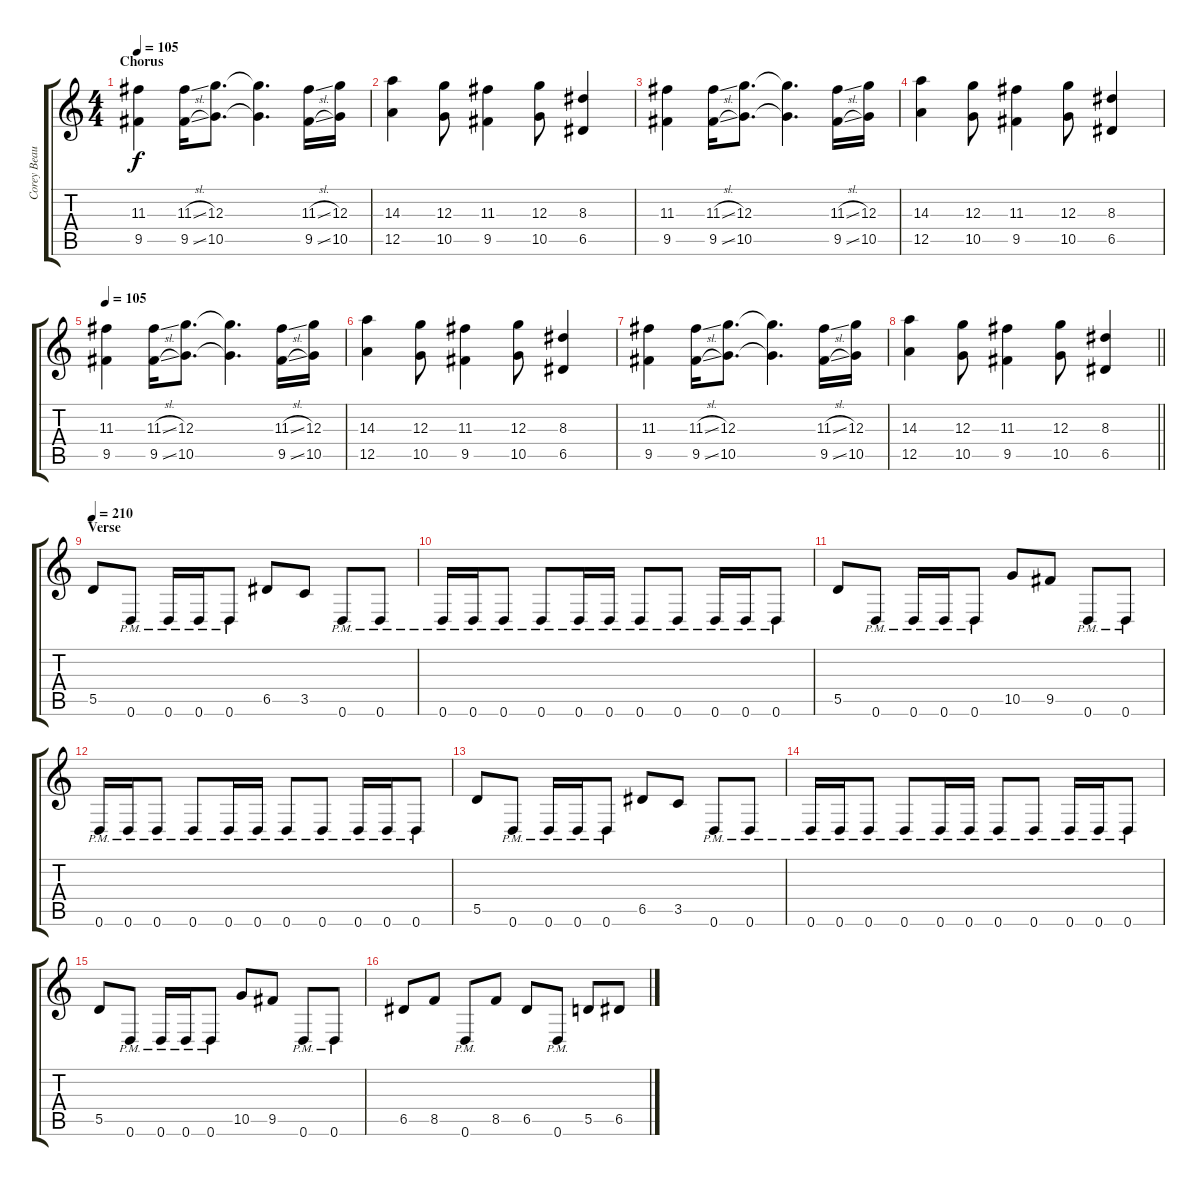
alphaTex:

\track ("Corey Beaulieu" "Corey Beau") {instrument overdrivenguitar}
\staff {score tabs}
\tuning (E4 B3 G3 D3 A2 D2) {hide}
\ts (4 4)
\section ("" "Chorus")
\tempo 105
\clef g2
\ks c
(11.3 9.5).4{dy f} (11.3{sl} 9.5{sl}).16 (12.3 10.5).8{d} (12.3{t} 10.5{t}).4{d} (11.3{sl} 9.5{sl}).16 (12.3 10.5).16 |
(14.3 12.5).4 (12.3 10.5).8 (11.3 9.5).4 (12.3 10.5).8 (8.3 6.5).4 |
(11.3 9.5).4 (11.3{sl} 9.5{sl}).16 (12.3 10.5).8{d} (12.3{t} 10.5{t}).4{d} (11.3{sl} 9.5{sl}).16 (12.3 10.5).16 |
(14.3 12.5).4 (12.3 10.5).8 (11.3 9.5).4 (12.3 10.5).8 (8.3 6.5).4 |
\tempo 105
(11.3 9.5).4 (11.3{sl} 9.5{sl}).16 (12.3 10.5).8{d} (12.3{t} 10.5{t}).4{d} (11.3{sl} 9.5{sl}).16 (12.3 10.5).16 |
(14.3 12.5).4 (12.3 10.5).8 (11.3 9.5).4 (12.3 10.5).8 (8.3 6.5).4 |
(11.3 9.5).4 (11.3{sl} 9.5{sl}).16 (12.3 10.5).8{d} (12.3{t} 10.5{t}).4{d} (11.3{sl} 9.5{sl}).16 (12.3 10.5).16 |
\barLineRight lightlight
(14.3 12.5).4 (12.3 10.5).8 (11.3 9.5).4 (12.3 10.5).8 (8.3 6.5).4 |
\section ("" "Verse")
\tempo 210
5.5.8 0.6{pm}.8 0.6{pm}.16 0.6{pm}.16 0.6{pm}.8 6.5.8 3.5.8 0.6{pm}.8 0.6{pm}.8 |
0.6{pm}.16 0.6{pm}.16 0.6{pm}.8 0.6{pm}.8 0.6{pm}.16 0.6{pm}.16 0.6{pm}.8 0.6{pm}.8 0.6{pm}.16 0.6{pm}.16 0.6{pm}.8 |
5.5.8 0.6{pm}.8 0.6{pm}.16 0.6{pm}.16 0.6{pm}.8 10.5.8 9.5.8 0.6{pm}.8 0.6{pm}.8 |
0.6{pm}.16 0.6{pm}.16 0.6{pm}.8 0.6{pm}.8 0.6{pm}.16 0.6{pm}.16 0.6{pm}.8 0.6{pm}.8 0.6{pm}.16 0.6{pm}.16 0.6{pm}.8 |
5.5.8 0.6{pm}.8 0.6{pm}.16 0.6{pm}.16 0.6{pm}.8 6.5.8 3.5.8 0.6{pm}.8 0.6{pm}.8 |
0.6{pm}.16 0.6{pm}.16 0.6{pm}.8 0.6{pm}.8 0.6{pm}.16 0.6{pm}.16 0.6{pm}.8 0.6{pm}.8 0.6{pm}.16 0.6{pm}.16 0.6{pm}.8 |
5.5.8 0.6{pm}.8 0.6{pm}.16 0.6{pm}.16 0.6{pm}.8 10.5.8 9.5.8 0.6{pm}.8 0.6{pm}.8 |
6.5.8 8.5.8 0.6{pm}.8 8.5.8 6.5.8 0.6{pm}.8 5.5.8 6.5.8
